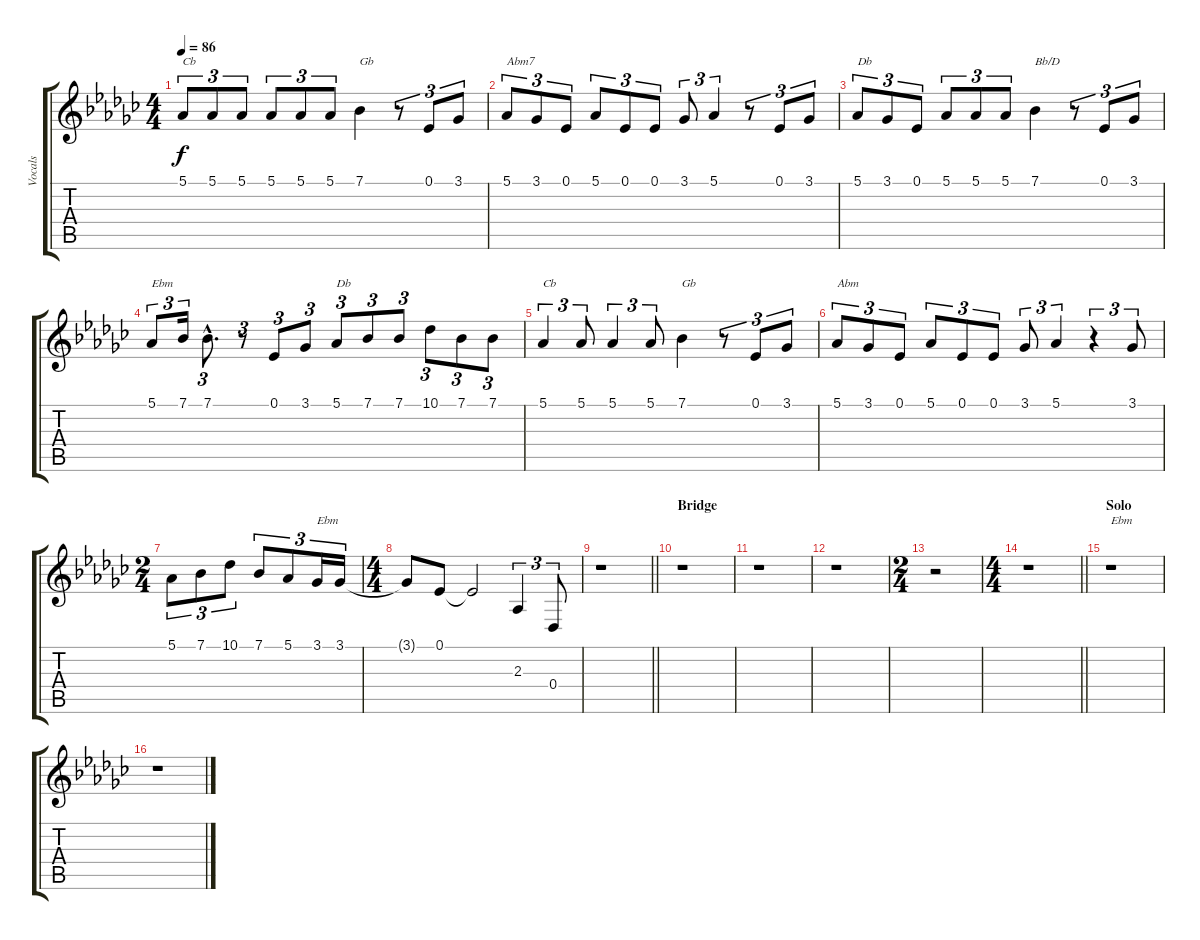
\track ("Vocals" "Vocals") {instrument sopranosax}
\staff {score tabs}
\tuning (Eb4 Bb3 Gb3 Db3 Ab2 Eb2) {hide}
\ts (4 4)
\tempo 86
\clef g2
\ks ebminor
5.1.8{tu (3 2) txt "Cb" dy f} 5.1.8{tu (3 2)} 5.1.8{tu (3 2)} 5.1.8{tu (3 2)} 5.1.8{tu (3 2)} 5.1.8{tu (3 2)} 7.1.4{txt "Gb"} r.8{tu (3 2)} 0.1.8{tu (3 2)} 3.1.8{tu (3 2)} |
5.1.8{tu (3 2) txt "Abm7"} 3.1.8{tu (3 2)} 0.1.8{tu (3 2)} 5.1.8{tu (3 2)} 0.1.8{tu (3 2)} 0.1.8{tu (3 2)} 3.1.8{tu (3 2)} 5.1.4{tu (3 2)} r.8{tu (3 2)} 0.1.8{tu (3 2)} 3.1.8{tu (3 2)} |
5.1.8{tu (3 2) txt "Db"} 3.1.8{tu (3 2)} 0.1.8{tu (3 2)} 5.1.8{tu (3 2)} 5.1.8{tu (3 2)} 5.1.8{tu (3 2)} 7.1.4{txt "Bb/D"} r.8{tu (3 2)} 0.1.8{tu (3 2)} 3.1.8{tu (3 2)} |
5.1.8{tu (3 2) txt "Ebm"} 7.1.16{tu (3 2)} 7.1{hac}.8{d tu (3 2)} r.8{tu (3 2)} 0.1.8{tu (3 2)} 3.1.8{tu (3 2)} 5.1.8{tu (3 2) txt "Db"} 7.1.8{tu (3 2)} 7.1.8{tu (3 2)} 10.1.8{tu (3 2)} 7.1.8{tu (3 2)} 7.1.8{tu (3 2)} |
5.1.4{tu (3 2) txt "Cb"} 5.1.8{tu (3 2)} 5.1.4{tu (3 2)} 5.1.8{tu (3 2)} 7.1.4{txt "Gb"} r.8{tu (3 2)} 0.1.8{tu (3 2)} 3.1.8{tu (3 2)} |
5.1.8{tu (3 2) txt "Abm"} 3.1.8{tu (3 2)} 0.1.8{tu (3 2)} 5.1.8{tu (3 2)} 0.1.8{tu (3 2)} 0.1.8{tu (3 2)} 3.1.8{tu (3 2)} 5.1.4{tu (3 2)} r.4{tu (3 2)} 3.1.8{tu (3 2)} |
\ts (2 4)
5.1.8{tu (3 2)} 7.1.8{tu (3 2)} 10.1.8{tu (3 2)} 7.1.8{tu (3 2)} 5.1.8{tu (3 2)} 3.1.16{tu (3 2) txt "Ebm"} 3.1.16{tu (3 2)} |
\ts (4 4)
3.1{t}.8 0.1.8 0.1{t}.2 2.3.4{tu (3 2)} 0.4.8{tu (3 2)} |
\barLineRight lightlight
r.1 |
\section ("" "Bridge")
r.1 |
r.1 |
r.1 |
\ts (2 4)
r.2 |
\ts (4 4)
\barLineRight lightlight
r.1 |
\section ("" "Solo")
r.1{txt "Ebm"} |
r.1
